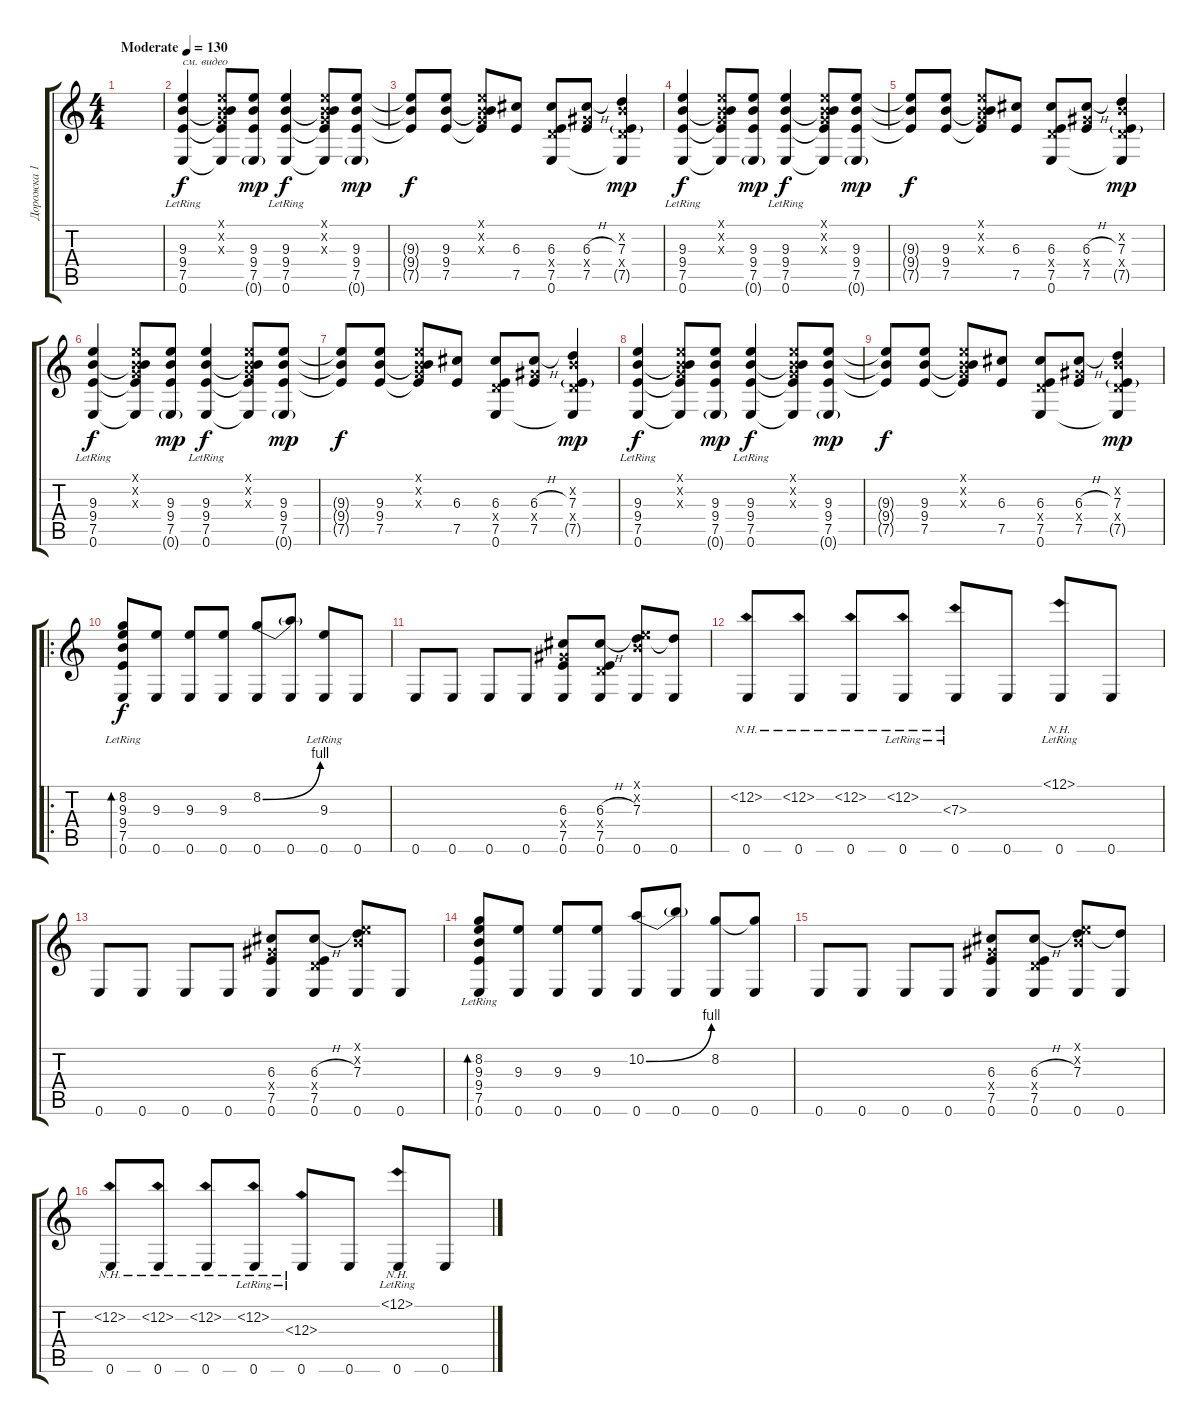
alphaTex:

\track ("Дорожка 1" "Дорожка 1") {instrument acousticguitarsteel}
\staff {score tabs}
\tuning (E4 B3 G3 D3 A2 E2) {hide}
\ts (4 4)
\tempo (130 "Moderate")
\clef g2
\ks c
|
(9.3{lr} 9.4{lr} 7.5{lr} 0.6).4{txt "см. видео"} (0.1{x} 0.2{x} 0.3{x} 9.4{t} 7.5{t} 0.6{t}).8 (9.3 9.4 7.5 0.6{g}).8{dy mp} (9.3{lr} 9.4{lr} 7.5{lr} 0.6).4{dy f} (0.1{x} 0.2{x} 0.3{x} 9.4{t} 7.5{t} 0.6{t}).8 (9.3 9.4 7.5 0.6{g}).8{dy mp} |
(9.3{t} 9.4{t} 7.5{t}).8{dy f} (9.3 9.4 7.5).8 (0.1{x} 0.2{x} 0.3{x} 9.4{t} 7.5{t}).8 (6.3 7.5).8 (6.3 0.4{x} 7.5 0.6).8 (6.3{h} 6.4{x} 7.5).8 (0.2{x} 7.3 0.4{x} 7.5{g} 0.6{t}).4{dy mp} |
(9.3{lr} 9.4{lr} 7.5{lr} 0.6).4{dy f} (0.1{x} 0.2{x} 0.3{x} 9.4{t} 7.5{t} 0.6{t}).8 (9.3 9.4 7.5 0.6{g}).8{dy mp} (9.3{lr} 9.4{lr} 7.5{lr} 0.6).4{dy f} (0.1{x} 0.2{x} 0.3{x} 9.4{t} 7.5{t} 0.6{t}).8 (9.3 9.4 7.5 0.6{g}).8{dy mp} |
(9.3{t} 9.4{t} 7.5{t}).8{dy f} (9.3 9.4 7.5).8 (0.1{x} 0.2{x} 0.3{x} 9.4{t} 7.5{t}).8 (6.3 7.5).8 (6.3 0.4{x} 7.5 0.6).8 (6.3{h} 6.4{x} 7.5).8 (0.2{x} 7.3 0.4{x} 7.5{g} 0.6{t}).4{dy mp} |
(9.3{lr} 9.4{lr} 7.5{lr} 0.6).4{dy f} (0.1{x} 0.2{x} 0.3{x} 9.4{t} 7.5{t} 0.6{t}).8 (9.3 9.4 7.5 0.6{g}).8{dy mp} (9.3{lr} 9.4{lr} 7.5{lr} 0.6).4{dy f} (0.1{x} 0.2{x} 0.3{x} 9.4{t} 7.5{t} 0.6{t}).8 (9.3 9.4 7.5 0.6{g}).8{dy mp} |
(9.3{t} 9.4{t} 7.5{t}).8{dy f} (9.3 9.4 7.5).8 (0.1{x} 0.2{x} 0.3{x} 9.4{t} 7.5{t}).8 (6.3 7.5).8 (6.3 0.4{x} 7.5 0.6).8 (6.3{h} 6.4{x} 7.5).8 (0.2{x} 7.3 0.4{x} 7.5{g} 0.6{t}).4{dy mp} |
(9.3{lr} 9.4{lr} 7.5{lr} 0.6).4{dy f} (0.1{x} 0.2{x} 0.3{x} 9.4{t} 7.5{t} 0.6{t}).8 (9.3 9.4 7.5 0.6{g}).8{dy mp} (9.3{lr} 9.4{lr} 7.5{lr} 0.6).4{dy f} (0.1{x} 0.2{x} 0.3{x} 9.4{t} 7.5{t} 0.6{t}).8 (9.3 9.4 7.5 0.6{g}).8{dy mp} |
(9.3{t} 9.4{t} 7.5{t}).8{dy f} (9.3 9.4 7.5).8 (0.1{x} 0.2{x} 0.3{x} 9.4{t} 7.5{t}).8 (6.3 7.5).8 (6.3 0.4{x} 7.5 0.6).8 (6.3{h} 6.4{x} 7.5).8 (0.2{x} 7.3 0.4{x} 7.5{g} 0.6{t}).4{dy mp} |
\ro
(8.2 9.3 9.4{lr} 7.5{lr} 0.6).8{bd 60 dy f} (9.3 0.6).8 (9.3 0.6).8 (9.3 0.6).8 (8.2{be (bend 0 0 60 4)} 0.6).8 (8.2{t} 0.6).8 (9.3{lr} 0.6).8 0.6.8 |
0.6.8 0.6.8 0.6.8 0.6.8 (6.3 6.4{x} 7.5 0.6).8 (6.3{h} 0.4{x} 7.5 0.6).8 (0.1{x} 0.2{x} 7.3 0.6).8 (7.3{t} 0.6).8 |
(12.2{nh} 0.6).8 (12.2{nh} 0.6).8 (12.2{nh} 0.6).8 (12.2{nh lr} 0.6).8 (7.3{nh lr} 0.6).8 0.6.8 (12.1{nh lr} 0.6).8 0.6.8 |
0.6.8 0.6.8 0.6.8 0.6.8 (6.3 6.4{x} 7.5 0.6).8 (6.3{h} 0.4{x} 7.5 0.6).8 (0.1{x} 0.2{x} 7.3 0.6).8 0.6.8 |
(8.2 9.3 9.4{lr} 7.5{lr} 0.6).8{bd 60} (9.3 0.6).8 (9.3 0.6).8 (9.3 0.6).8 (10.2{be (bend 0 0 60 4)} 0.6).8 (10.2{t} 0.6).8 (8.2 0.6).8 (8.2{t} 0.6).8 |
0.6.8 0.6.8 0.6.8 0.6.8 (6.3 6.4{x} 7.5 0.6).8 (6.3{h} 0.4{x} 7.5 0.6).8 (0.1{x} 0.2{x} 7.3 0.6).8 (7.3{t} 0.6).8 |
(12.2{nh} 0.6).8 (12.2{nh} 0.6).8 (12.2{nh} 0.6).8 (12.2{nh lr} 0.6).8 (12.3{nh lr} 0.6).8 0.6.8 (12.1{nh lr} 0.6).8 0.6.8
